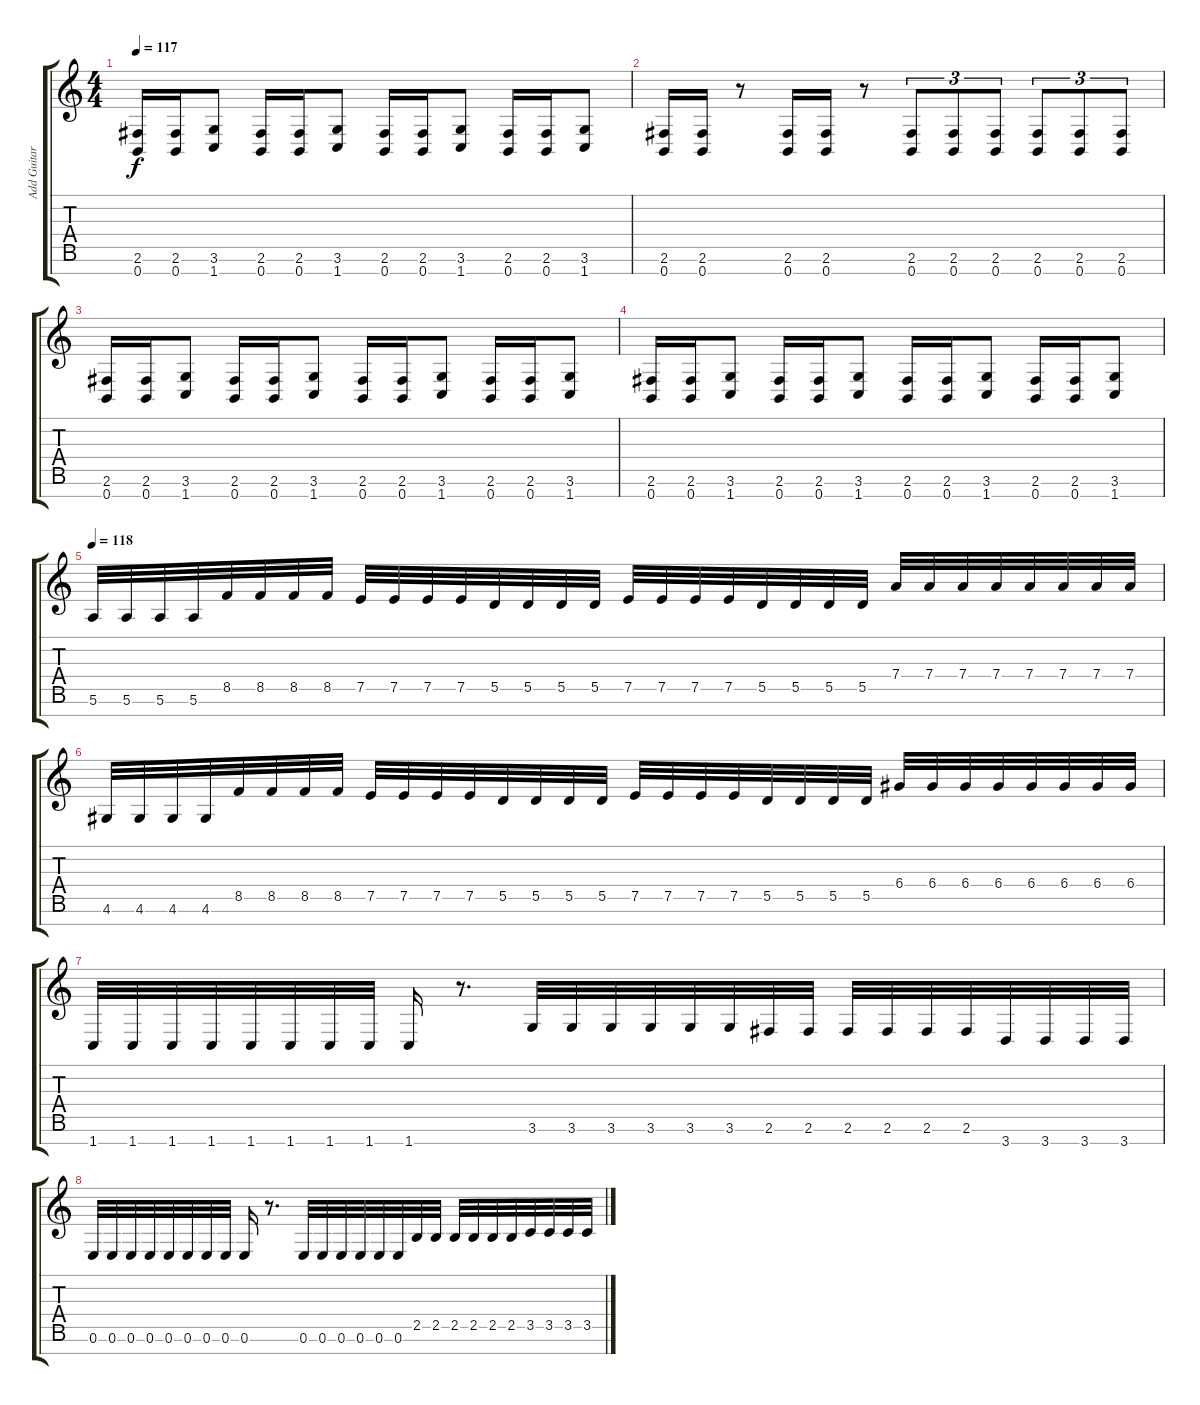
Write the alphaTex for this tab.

\track ("Add Guitar" "Add Guitar") {instrument distortionguitar}
\staff {score tabs}
\tuning (E4 B3 G3 D3 A2 E2 B1) {hide}
\ts (4 4)
\tempo 117
\clef g2
\ks c
(2.6 0.7).16{dy f} (2.6 0.7).16 (3.6 1.7).8 (2.6 0.7).16 (2.6 0.7).16 (3.6 1.7).8 (2.6 0.7).16 (2.6 0.7).16 (3.6 1.7).8 (2.6 0.7).16 (2.6 0.7).16 (3.6 1.7).8 |
(2.6 0.7).16 (2.6 0.7).16 r.8 (2.6 0.7).16 (2.6 0.7).16 r.8 (2.6 0.7).8{tu (3 2)} (2.6 0.7).8{tu (3 2)} (2.6 0.7).8{tu (3 2)} (2.6 0.7).8{tu (3 2)} (2.6 0.7).8{tu (3 2)} (2.6 0.7).8{tu (3 2)} |
(2.6 0.7).16 (2.6 0.7).16 (3.6 1.7).8 (2.6 0.7).16 (2.6 0.7).16 (3.6 1.7).8 (2.6 0.7).16 (2.6 0.7).16 (3.6 1.7).8 (2.6 0.7).16 (2.6 0.7).16 (3.6 1.7).8 |
(2.6 0.7).16 (2.6 0.7).16 (3.6 1.7).8 (2.6 0.7).16 (2.6 0.7).16 (3.6 1.7).8 (2.6 0.7).16 (2.6 0.7).16 (3.6 1.7).8 (2.6 0.7).16 (2.6 0.7).16 (3.6 1.7).8 |
\tempo 118
5.6.32 5.6.32 5.6.32 5.6.32 8.5.32 8.5.32 8.5.32 8.5.32 7.5.32 7.5.32 7.5.32 7.5.32 5.5.32 5.5.32 5.5.32 5.5.32 7.5.32 7.5.32 7.5.32 7.5.32 5.5.32 5.5.32 5.5.32 5.5.32 7.4.32 7.4.32 7.4.32 7.4.32 7.4.32 7.4.32 7.4.32 7.4.32 |
4.6.32 4.6.32 4.6.32 4.6.32 8.5.32 8.5.32 8.5.32 8.5.32 7.5.32 7.5.32 7.5.32 7.5.32 5.5.32 5.5.32 5.5.32 5.5.32 7.5.32 7.5.32 7.5.32 7.5.32 5.5.32 5.5.32 5.5.32 5.5.32 6.4.32 6.4.32 6.4.32 6.4.32 6.4.32 6.4.32 6.4.32 6.4.32 |
1.7.32 1.7.32 1.7.32 1.7.32 1.7.32 1.7.32 1.7.32 1.7.32 1.7.16 r.8{d} 3.6.32 3.6.32 3.6.32 3.6.32 3.6.32 3.6.32 2.6.32 2.6.32 2.6.32 2.6.32 2.6.32 2.6.32 3.7.32 3.7.32 3.7.32 3.7.32 |
0.6.32 0.6.32 0.6.32 0.6.32 0.6.32 0.6.32 0.6.32 0.6.32 0.6.16 r.8{d} 0.6.32 0.6.32 0.6.32 0.6.32 0.6.32 0.6.32 2.5.32 2.5.32 2.5.32 2.5.32 2.5.32 2.5.32 3.5.32 3.5.32 3.5.32 3.5.32
